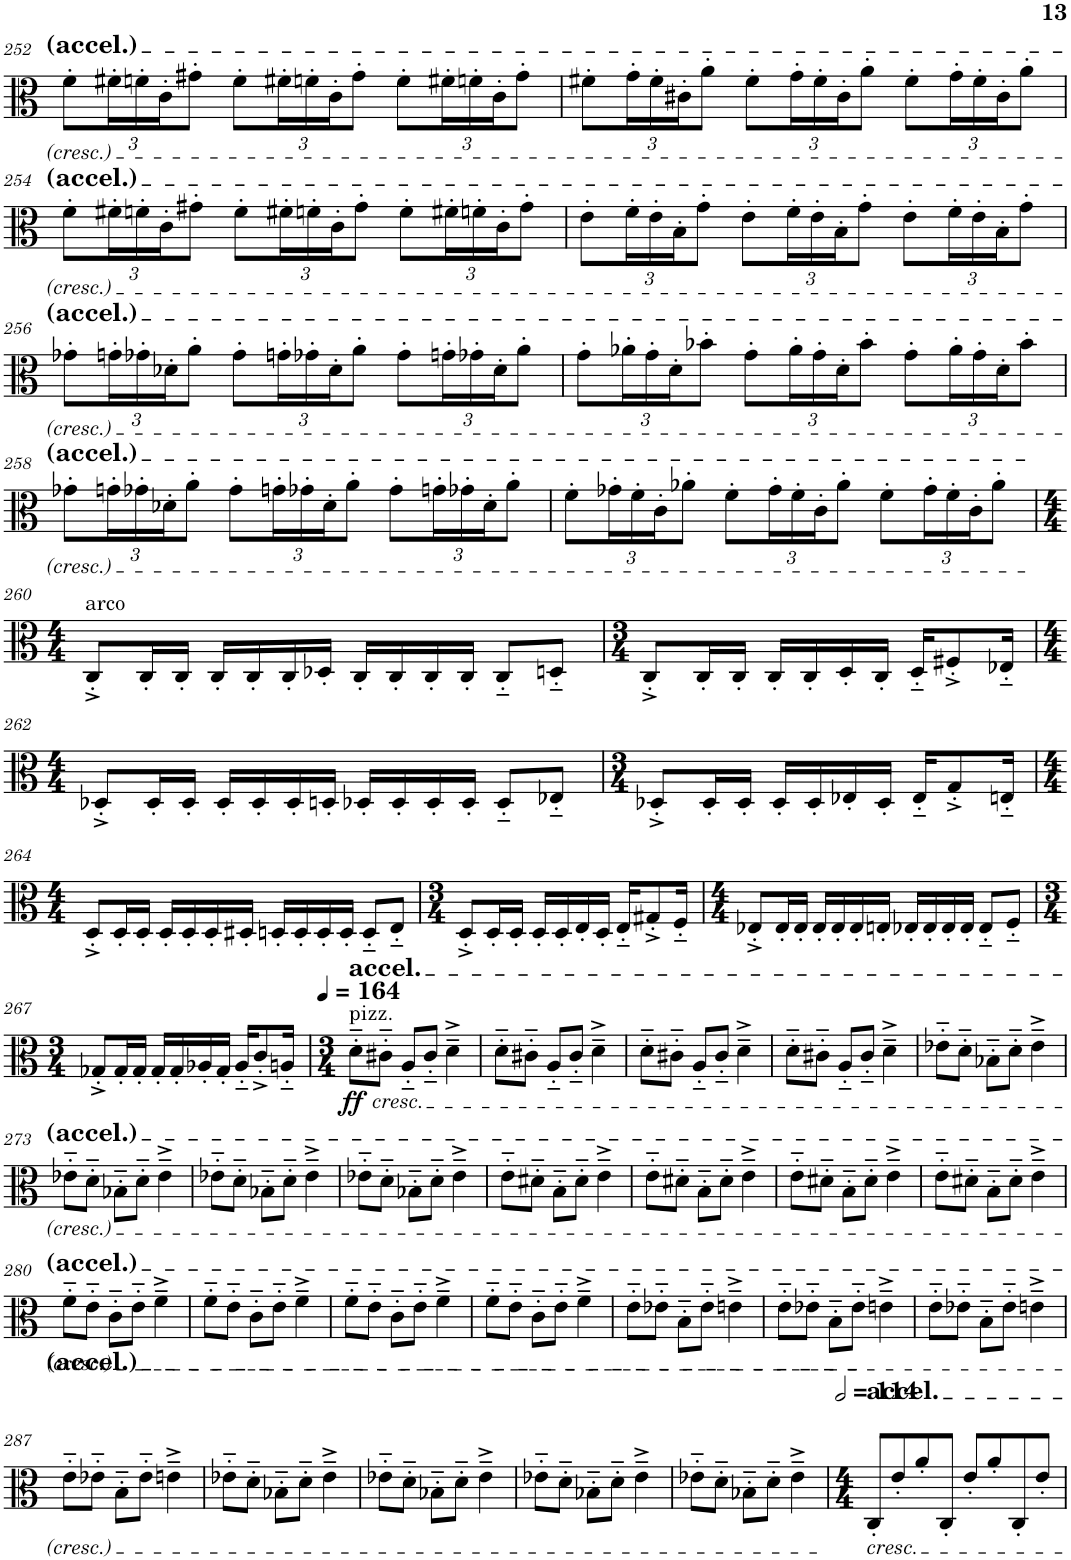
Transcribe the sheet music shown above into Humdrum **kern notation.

**kern	**dynam
*part1	*part1
*staff1	*staff1
*I"Viola	*
*I'Vla.	*
!!LO:PB:g=z
*clefC3	*
*k[]	*
*M9/8	*
=252	=252
8f'\L	.
*Xbrackettup	*
24f#X'\L	.
24fn'\	.
24c'\J	.
8g#X'\J	.
8f'\L	.
24f#X'\L	.
24fn'\	.
24c'\J	.
8g#'\J	.
8f'\L	.
24f#X'\L	.
24fn'\	.
24c'\J	.
8g#'\J	.
=253	=253
8f#X'\L	.
24g'\L	.
24f#'\	.
24c#X'\J	.
8a'\J	.
8f#'\L	.
24g'\L	.
24f#'\	.
24c#'\J	.
8a'\J	.
8f#'\L	.
24g'\L	.
24f#'\	.
24c#'\J	.
8a'\J	.
!!LO:LB:g=z
=254	=254
8f'\L	.
24f#X'\L	.
24fn'\	.
24c'\J	.
8g#X'\J	.
8f'\L	.
24f#X'\L	.
24fn'\	.
24c'\J	.
8g#'\J	.
8f'\L	.
24f#X'\L	.
24fn'\	.
24c'\J	.
8g#'\J	.
=255	=255
8e'\L	.
24f'\L	.
24e'\	.
24B'\J	.
8g'\J	.
8e'\L	.
24f'\L	.
24e'\	.
24B'\J	.
8g'\J	.
8e'\L	.
24f'\L	.
24e'\	.
24B'\J	.
8g'\J	.
!!LO:LB:g=z
=256	=256
8g-X'\L	.
24gn'\L	.
24g-X'\	.
24d-X'\J	.
8a'\J	.
8g-'\L	.
24gn'\L	.
24g-X'\	.
24d-'\J	.
8a'\J	.
8g-'\L	.
24gn'\L	.
24g-X'\	.
24d-'\J	.
8a'\J	.
=257	=257
8g'\L	.
24a-X'\L	.
24g'\	.
24d'\J	.
8b-X'\J	.
8g'\L	.
24a-'\L	.
24g'\	.
24d'\J	.
8b-'\J	.
8g'\L	.
24a-'\L	.
24g'\	.
24d'\J	.
8b-'\J	.
!!LO:LB:g=z
=258	=258
8g-X'\L	.
24gn'\L	.
24g-X'\	.
24d-X'\J	.
8a'\J	.
8g-'\L	.
24gn'\L	.
24g-X'\	.
24d-'\J	.
8a'\J	.
8g-'\L	.
24gn'\L	.
24g-X'\	.
24d-'\J	.
8a'\J	.
=259	=259
8f'\L	.
24g-X'\L	.
24f'\	.
24c'\J	.
8a-X'\J	.
8f'\L	.
24g-'\L	.
24f'\	.
24c'\J	.
8a-'\J	.
8f'\L	.
24g-'\L	.
24f'\	.
24c'\J	.
8a-'\J	.
!!LO:LB:g=z
=260	=260
*M4/4	*
!LO:TX:a:t=arco	!
8C'^/L	.
16C'/L	.
16C'/JJ	.
16C'/LL	.
16C'/	.
16C'/	.
16D-X'/JJ	.
16C'/LL	.
16C'/	.
16C'/	.
16C'/JJ	.
8C'~/L	.
8Dn'~/J	.
=261	=261
*M3/4	*
8C'^/L	.
16C'/L	.
16C'/JJ	.
16C'/LL	.
16C'/	.
16D'/	.
16C'/JJ	.
16D'~/KL	.
8F#X'^/	.
16E-X'~/Jk	.
!!LO:LB:g=z
=262	=262
*M4/4	*
8D-X'^/L	.
16D-'/L	.
16D-'/JJ	.
16D-'/LL	.
16D-'/	.
16D-'/	.
16Dn'/JJ	.
16D-X'/LL	.
16D-'/	.
16D-'/	.
16D-'/JJ	.
8D-'~/L	.
8E-X'~/J	.
=263	=263
*M3/4	*
8D-X'^/L	.
16D-'/L	.
16D-'/JJ	.
16D-'/LL	.
16D-'/	.
16E-X'/	.
16D-'/JJ	.
16E-'~/KL	.
8G'^/	.
16En'~/Jk	.
!!LO:LB:g=z
=264	=264
*M4/4	*
8D'^/L	.
16D'/L	.
16D'/JJ	.
16D'/LL	.
16D'/	.
16D'/	.
16D#X'/JJ	.
16Dn'/LL	.
16D'/	.
16D'/	.
16D'/JJ	.
8D'~/L	.
8E'~/J	.
=265	=265
*M3/4	*
8D'^/L	.
16D'/L	.
16D'/JJ	.
16D'/LL	.
16D'/	.
16E'/	.
16D'/JJ	.
16E'~/KL	.
8G#X'^/	.
16F'~/Jk	.
=266	=266
*M4/4	*
8E-X'^/L	.
16E-'/L	.
16E-'/JJ	.
16E-'/LL	.
16E-'/	.
16E-'/	.
16En'/JJ	.
16E-X'/LL	.
16E-'/	.
16E-'/	.
16E-'/JJ	.
8E-'~/L	.
8F'~/J	.
!!LO:LB:g=z
=267	=267
*M3/4	*
8G-X'^/L	.
16G-'/L	.
16G-'/JJ	.
16G-'/LL	.
16G-'/	.
16A-X'/	.
16G-'/JJ	.
16A-'~/KL	.
8c'^/	.
16An'~/Jk	.
=268	=268
*M3/4	*
*MM164	*
!LO:TX:a:t=pizz.	!
!LO:TX:b:i:t=cresc.	!
!LO:TX:a:t=accel.	!
!	!LO:DY:b
8d'~\L	ff
8c#X'~\J	.
8A'~/L	.
8c#'~/J	.
4d~^\	.
=269	=269
8d'~\L	.
8c#X'~\J	.
8A'~/L	.
8c#'~/J	.
4d~^\	.
=270	=270
8d'~\L	.
8c#X'~\J	.
8A'~/L	.
8c#'~/J	.
4d~^\	.
=271	=271
8d'~\L	.
8c#X'~\J	.
8A'~/L	.
8c#'~/J	.
4d~^\	.
=272	=272
8e-X'~\L	.
8d'~\J	.
8B-X'~\L	.
8d'~\J	.
4e-~^\	.
!!LO:LB:g=z
=273	=273
8e-X'~\L	.
8d'~\J	.
8B-X'~\L	.
8d'~\J	.
4e-~^\	.
=274	=274
8e-X'~\L	.
8d'~\J	.
8B-X'~\L	.
8d'~\J	.
4e-~^\	.
=275	=275
8e-X'~\L	.
8d'~\J	.
8B-X'~\L	.
8d'~\J	.
4e-~^\	.
=276	=276
8e'~\L	.
8d#X'~\J	.
8B'~\L	.
8d#'~\J	.
4e~^\	.
=277	=277
8e'~\L	.
8d#X'~\J	.
8B'~\L	.
8d#'~\J	.
4e~^\	.
=278	=278
8e'~\L	.
8d#X'~\J	.
8B'~\L	.
8d#'~\J	.
4e~^\	.
=279	=279
8e'~\L	.
8d#X'~\J	.
8B'~\L	.
8d#'~\J	.
4e~^\	.
!!LO:LB:g=z
=280	=280
8f'~\L	.
8e'~\J	.
8c'~\L	.
8e'~\J	.
4f~^\	.
=281	=281
8f'~\L	.
8e'~\J	.
8c'~\L	.
8e'~\J	.
4f~^\	.
=282	=282
8f'~\L	.
8e'~\J	.
8c'~\L	.
8e'~\J	.
4f~^\	.
=283	=283
8f'~\L	.
8e'~\J	.
8c'~\L	.
8e'~\J	.
4f~^\	.
=284	=284
8e'~\L	.
8e-X'~\J	.
8B'~\L	.
8e-'~\J	.
4en~^\	.
=285	=285
8e'~\L	.
8e-X'~\J	.
8B'~\L	.
8e-'~\J	.
4en~^\	.
=286	=286
8e'~\L	.
8e-X'~\J	.
8B'~\L	.
8e-'~\J	.
4en~^\	.
!!LO:LB:g=z
=287	=287
8e'~\L	.
8e-X'~\J	.
8B'~\L	.
8e-'~\J	.
4en~^\	.
=288	=288
8e-X'~\L	.
8d'~\J	.
8B-X'~\L	.
8d'~\J	.
4e-~^\	.
=289	=289
8e-X'~\L	.
8d'~\J	.
8B-X'~\L	.
8d'~\J	.
4e-~^\	.
=290	=290
8e-X'~\L	.
8d'~\J	.
8B-X'~\L	.
8d'~\J	.
4e-~^\	.
=291	=291
8e-X'~\L	.
8d'~\J	.
8B-X'~\L	.
8d'~\J	.
4e-~^\	.
=292	=292
*M4/4	*
*MM228	*
!LO:TX:b:i:t=cresc.	!
!LO:TX:a:t=accel.	!
8C'/L	.
8e'/	.
8a'/	.
8C'/J	.
8e'/L	.
8a'/	.
8C'/	.
8e'/J	.
=	=
*-	*-
